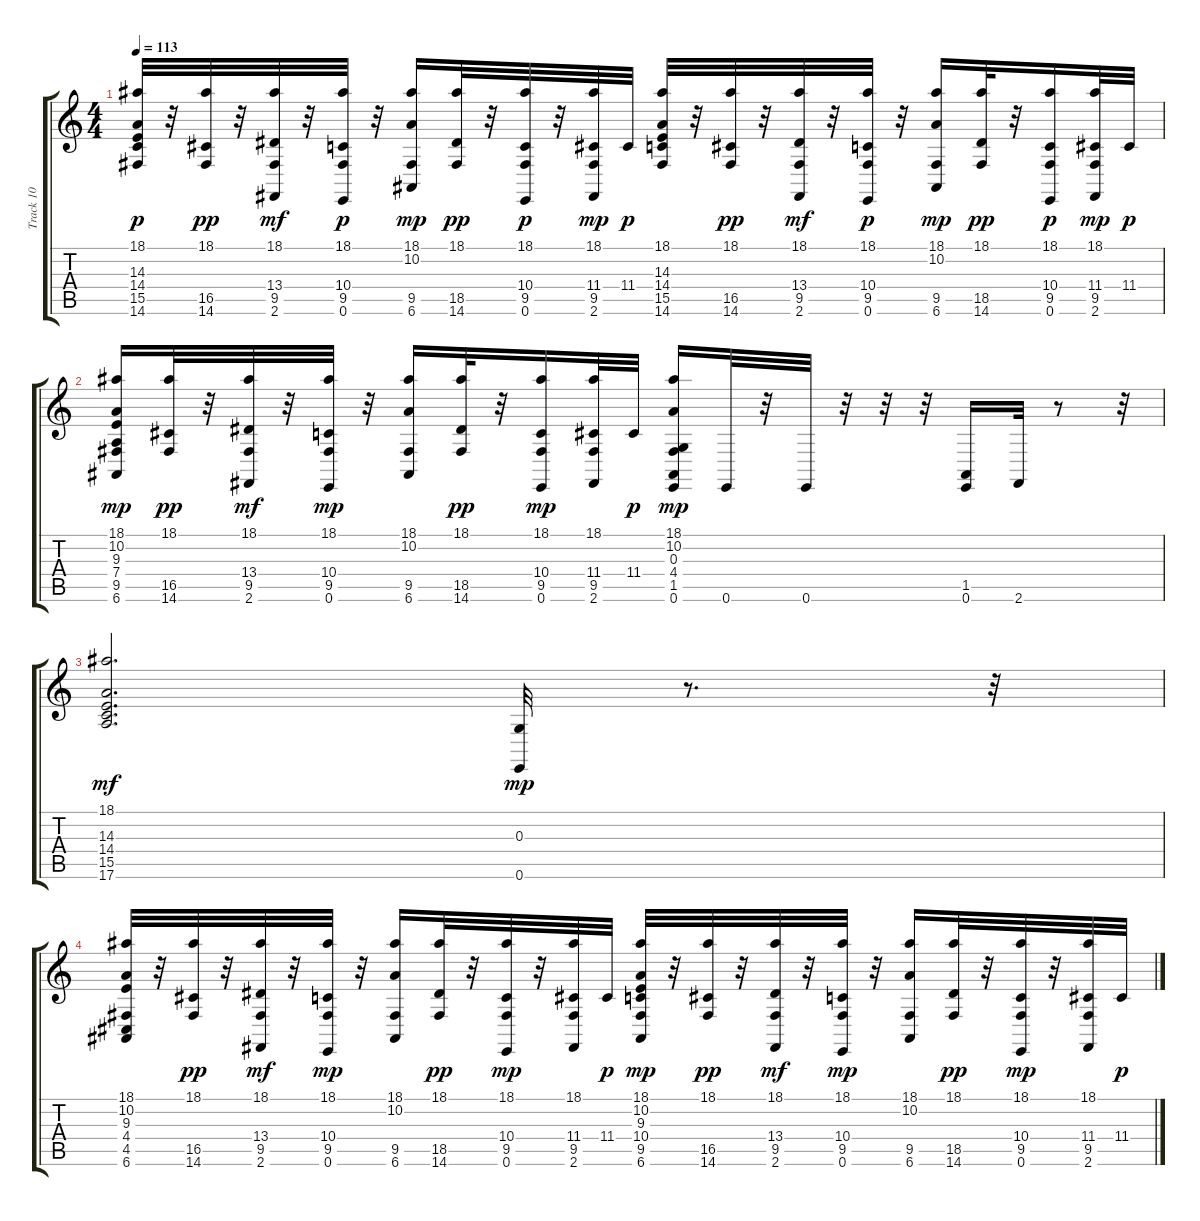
\track ("Track 10" "Track 10") {instrument synthdrum}
\staff {score tabs}
\tuning (E4 B3 G3 D3 A2 E2) {hide}
\ts (4 4)
\tempo 113
\clef g2
\ks c
(18.1 14.3 14.4 15.5 14.6).32{dy p} r.32 (18.1 16.5 14.6).32{dy pp} r.32 (18.1 13.4 9.5 2.6).32{dy mf} r.32 (18.1 10.4 9.5 0.6).32{dy p} r.32 (18.1 10.2 9.5 6.6).16{dy mp} (18.1 18.5 14.6).32{dy pp} r.32 (18.1 10.4 9.5 0.6).32{dy p} r.32 (18.1 11.4 9.5 2.6).32{dy mp} 11.4.32{dy p} (18.1 14.3 14.4 15.5 14.6).32 r.32 (18.1 16.5 14.6).32{dy pp} r.32 (18.1 13.4 9.5 2.6).32{dy mf} r.32 (18.1 10.4 9.5 0.6).32{dy p} r.32 (18.1 10.2 9.5 6.6).16{dy mp} (18.1 18.5 14.6).32{dy pp} r.32 (18.1 10.4 9.5 0.6).16{dy p} (18.1 11.4 9.5 2.6).32{dy mp} 11.4.32{dy p} |
(18.1 10.2 9.3 7.4 9.5 6.6).16{dy mp} (18.1 16.5 14.6).32{dy pp} r.32 (18.1 13.4 9.5 2.6).32{dy mf} r.32 (18.1 10.4 9.5 0.6).32{dy mp} r.32 (18.1 10.2 9.5 6.6).16 (18.1 18.5 14.6).32{dy pp} r.32 (18.1 10.4 9.5 0.6).16{dy mp} (18.1 11.4 9.5 2.6).32 11.4.32{dy p} (18.1 10.2 0.3 4.4 1.5 0.6).16{dy mp} 0.6.32 r.32 0.6.32 r.32 r.32 r.32 (1.5 0.6).16 2.6.32 r.8 r.32 |
(18.1 14.3 14.4 15.5 17.6).2{d dy mf} (0.3 0.6).32{dy mp} r.8{d} r.32 |
(18.1 10.2 9.3 4.4 4.5 6.6).32 r.32 (18.1 16.5 14.6).32{dy pp} r.32 (18.1 13.4 9.5 2.6).32{dy mf} r.32 (18.1 10.4 9.5 0.6).32{dy mp} r.32 (18.1 10.2 9.5 6.6).16 (18.1 18.5 14.6).32{dy pp} r.32 (18.1 10.4 9.5 0.6).32{dy mp} r.32 (18.1 11.4 9.5 2.6).32 11.4.32{dy p} (18.1 10.2 9.3 10.4 9.5 6.6).32{dy mp} r.32 (18.1 16.5 14.6).32{dy pp} r.32 (18.1 13.4 9.5 2.6).32{dy mf} r.32 (18.1 10.4 9.5 0.6).32{dy mp} r.32 (18.1 10.2 9.5 6.6).16 (18.1 18.5 14.6).32{dy pp} r.32 (18.1 10.4 9.5 0.6).32{dy mp} r.32 (18.1 11.4 9.5 2.6).32 11.4.32{dy p}
